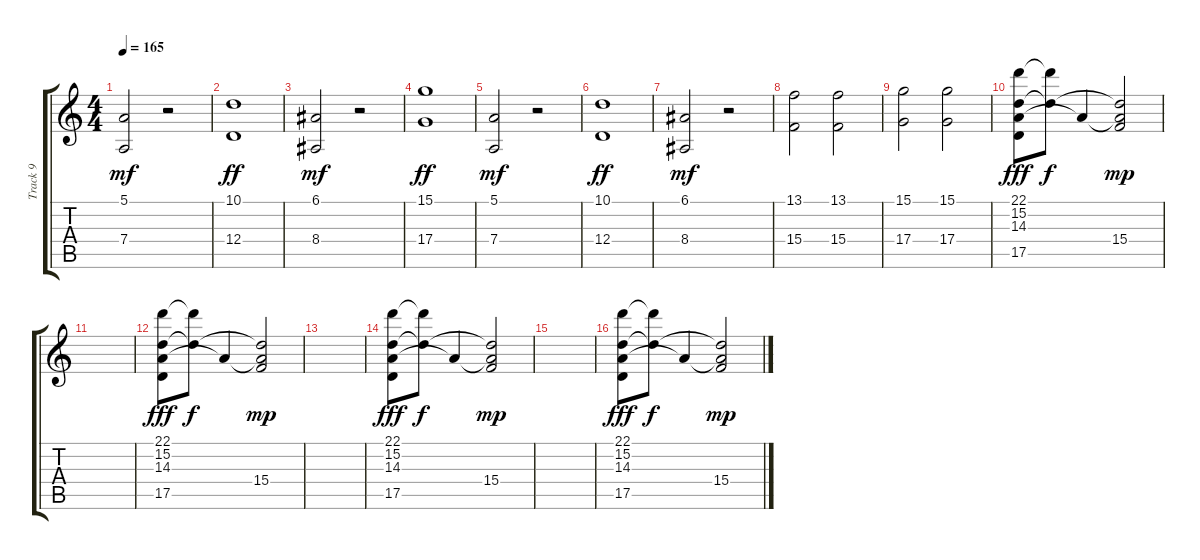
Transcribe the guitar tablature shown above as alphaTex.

\track ("Track 9" "Track 9") {instrument choiraahs}
\staff {score tabs}
\tuning (E4 B3 G3 D3 A2 E2) {hide}
\ts (4 4)
\tempo 165
\clef g2
\ks c
(5.1 7.4).2{dy mf} r.2 |
(10.1 12.4).1{dy ff} |
(6.1 8.4).2{dy mf} r.2 |
(15.1 17.4).1{dy ff} |
(5.1 7.4).2{dy mf} r.2 |
(10.1 12.4).1{dy ff} |
(6.1 8.4).2{dy mf} r.2 |
(13.1 15.4).2 (13.1 15.4).2 |
(15.1 17.4).2 (15.1 17.4).2 |
(22.1 15.2 14.3 17.5).8{dy fff} (22.1{t} 15.2{t}).8{dy f} 14.3{t}.4 (15.2{t} 14.3{t} 15.4).2{dy mp} |
|
(22.1 15.2 14.3 17.5).8{dy fff} (22.1{t} 15.2{t}).8{dy f} 14.3{t}.4 (15.2{t} 14.3{t} 15.4).2{dy mp} |
|
(22.1 15.2 14.3 17.5).8{dy fff} (22.1{t} 15.2{t}).8{dy f} 14.3{t}.4 (15.2{t} 14.3{t} 15.4).2{dy mp} |
|
(22.1 15.2 14.3 17.5).8{dy fff} (22.1{t} 15.2{t}).8{dy f} 14.3{t}.4 (15.2{t} 14.3{t} 15.4).2{dy mp}
